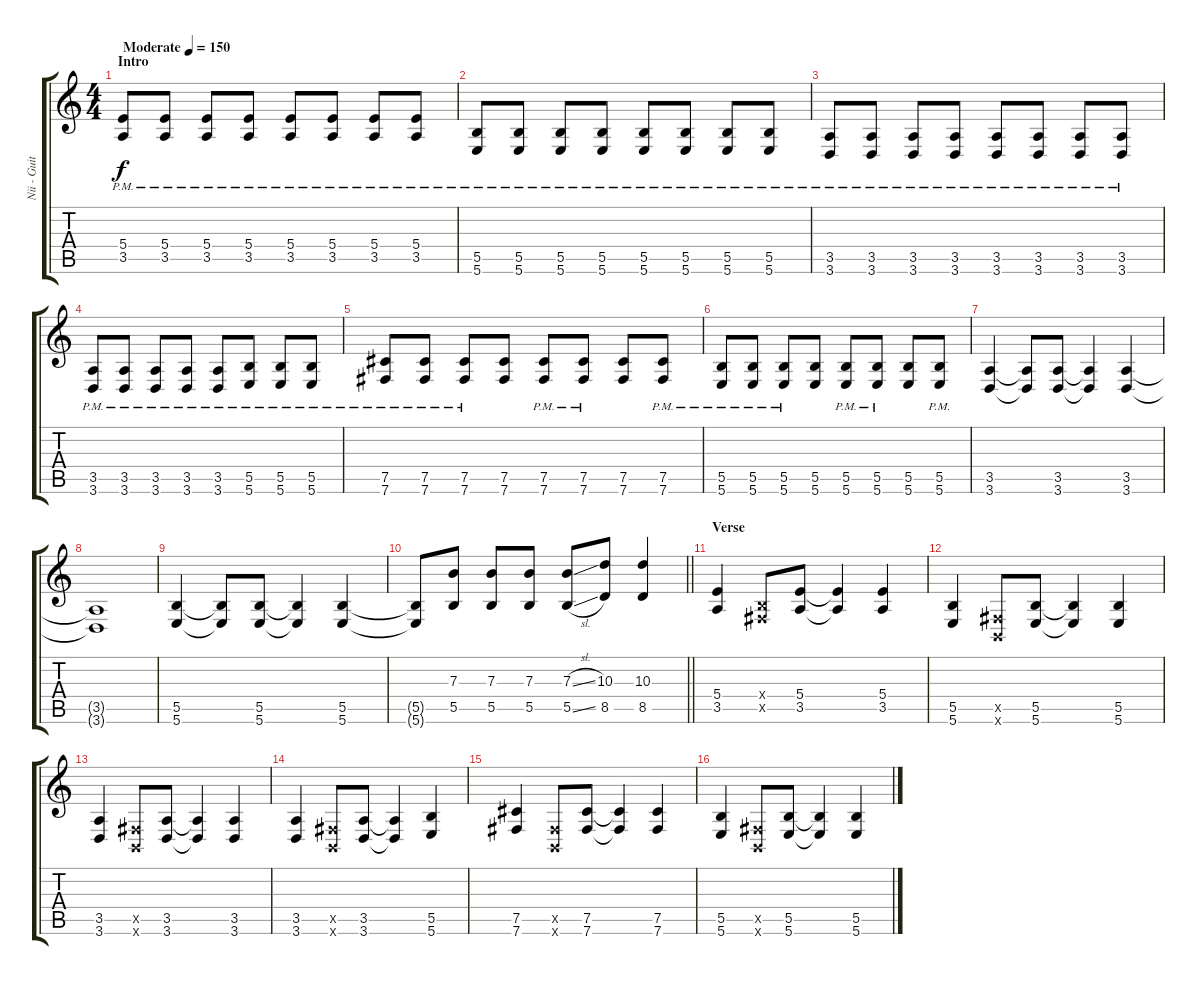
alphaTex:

\track ("Nii - Guitar 1" "Nii - Guit") {instrument distortionguitar}
\staff {score tabs}
\tuning (Db4 Ab3 E3 B2 Gb2 B1) {hide}
\ts (4 4)
\section ("" "Intro")
\tempo (150 "Moderate")
\clef g2
\ks c
(5.4{pm} 3.5{pm}).8{dy f instrument distortionguitar} (5.4{pm} 3.5{pm}).8 (5.4{pm} 3.5{pm}).8 (5.4{pm} 3.5{pm}).8 (5.4{pm} 3.5{pm}).8 (5.4{pm} 3.5{pm}).8 (5.4{pm} 3.5{pm}).8 (5.4{pm} 3.5{pm}).8 |
(5.5 5.6{pm}).8 (5.5 5.6{pm}).8 (5.5 5.6{pm}).8 (5.5 5.6{pm}).8 (5.5 5.6{pm}).8 (5.5 5.6{pm}).8 (5.5 5.6{pm}).8 (5.5 5.6{pm}).8 |
(3.5{pm} 3.6{pm}).8 (3.5{pm} 3.6{pm}).8 (3.5{pm} 3.6{pm}).8 (3.5{pm} 3.6{pm}).8 (3.5{pm} 3.6{pm}).8 (3.5{pm} 3.6{pm}).8 (3.5{pm} 3.6{pm}).8 (3.5{pm} 3.6{pm}).8 |
(3.5{pm} 3.6{pm}).8 (3.5{pm} 3.6{pm}).8 (3.5{pm} 3.6{pm}).8 (3.5{pm} 3.6{pm}).8 (3.5{pm} 3.6{pm}).8 (5.5{pm} 5.6{pm}).8 (5.5{pm} 5.6{pm}).8 (5.5{pm} 5.6{pm}).8 |
(7.5{pm} 7.6).8 (7.5{pm} 7.6{pm}).8 (7.5{pm} 7.6{pm}).8 (7.5 7.6).8 (7.5{pm} 7.6{pm}).8 (7.5{pm} 7.6{pm}).8 (7.5 7.6).8 (7.5{pm} 7.6{pm}).8 |
(5.5{pm} 5.6{pm}).8 (5.5{pm} 5.6{pm}).8 (5.5{pm} 5.6{pm}).8 (5.5 5.6).8 (5.5{pm} 5.6{pm}).8 (5.5{pm} 5.6{pm}).8 (5.5 5.6).8 (5.5{pm} 5.6{pm}).8 |
(3.5 3.6).4 (3.5{t} 3.6{t}).8 (3.5 3.6).8 (3.5{t} 3.6{t}).4 (3.5 3.6).4 |
(3.5{t} 3.6{t}).1 |
(5.5 5.6).4 (5.5{t} 5.6{t}).8 (5.5 5.6).8 (5.5{t} 5.6{t}).4 (5.5 5.6).4 |
\barLineRight lightlight
(5.5{t} 5.6{t}).8 (7.3 5.5).8 (7.3 5.5).8 (7.3 5.5).8 (7.3{sl} 5.5{sl}).8 (10.3 8.5).8 (10.3 8.5).4 |
\section ("" "Verse")
(5.4 3.5).4 (0.4{x} 0.5{x}).8 (5.4 3.5).8 (5.4{t} 3.5{t}).4 (5.4 3.5).4 |
(5.5 5.6).4 (0.5{x} 0.6{x}).8 (5.5 5.6).8 (5.5{t} 5.6{t}).4 (5.5 5.6).4 |
(3.5 3.6).4 (0.5{x} 0.6{x}).8 (3.5 3.6).8 (3.5{t} 3.6{t}).4 (3.5 3.6).4 |
(3.5 3.6).4 (0.5{x} 0.6{x}).8 (3.5 3.6).8 (3.5{t} 3.6{t}).4 (5.5 5.6).4 |
(7.5 7.6).4 (0.5{x} 0.6{x}).8 (7.5 7.6).8 (7.5{t} 7.6{t}).4 (7.5 7.6).4 |
(5.5 5.6).4 (0.5{x} 0.6{x}).8 (5.5 5.6).8 (5.5{t} 5.6{t}).4 (5.5 5.6).4
